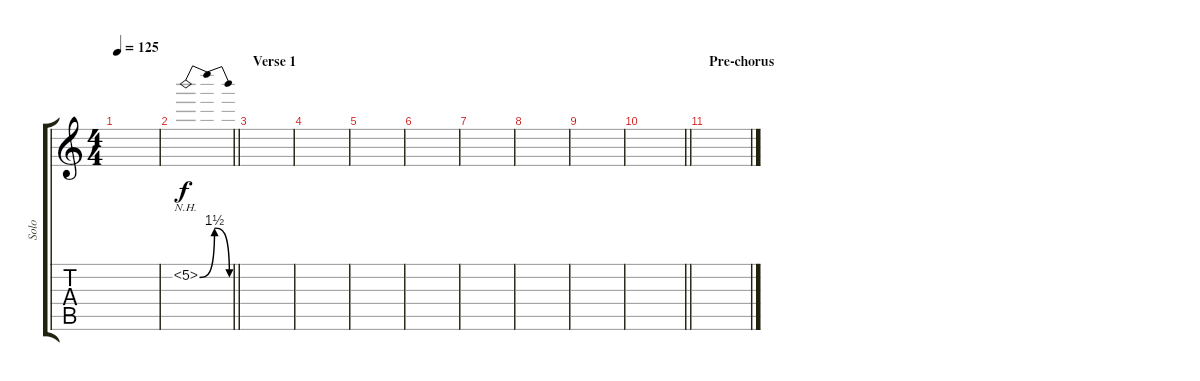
\track ("Solo" "Solo") {instrument distortionguitar}
\staff {score tabs}
\tuning (E4 B3 G3 D3 A2 E2) {hide}
\ts (4 4)
\tempo 125
\clef g2
\ks c
|
\barLineRight lightlight
5.2{be (bendrelease 0 0 30 6 30 6 60 0) nh}.1 |
\section ("" "Verse 1")
|
|
|
|
|
|
|
\barLineRight lightlight
|
\section ("" "Pre-chorus")
